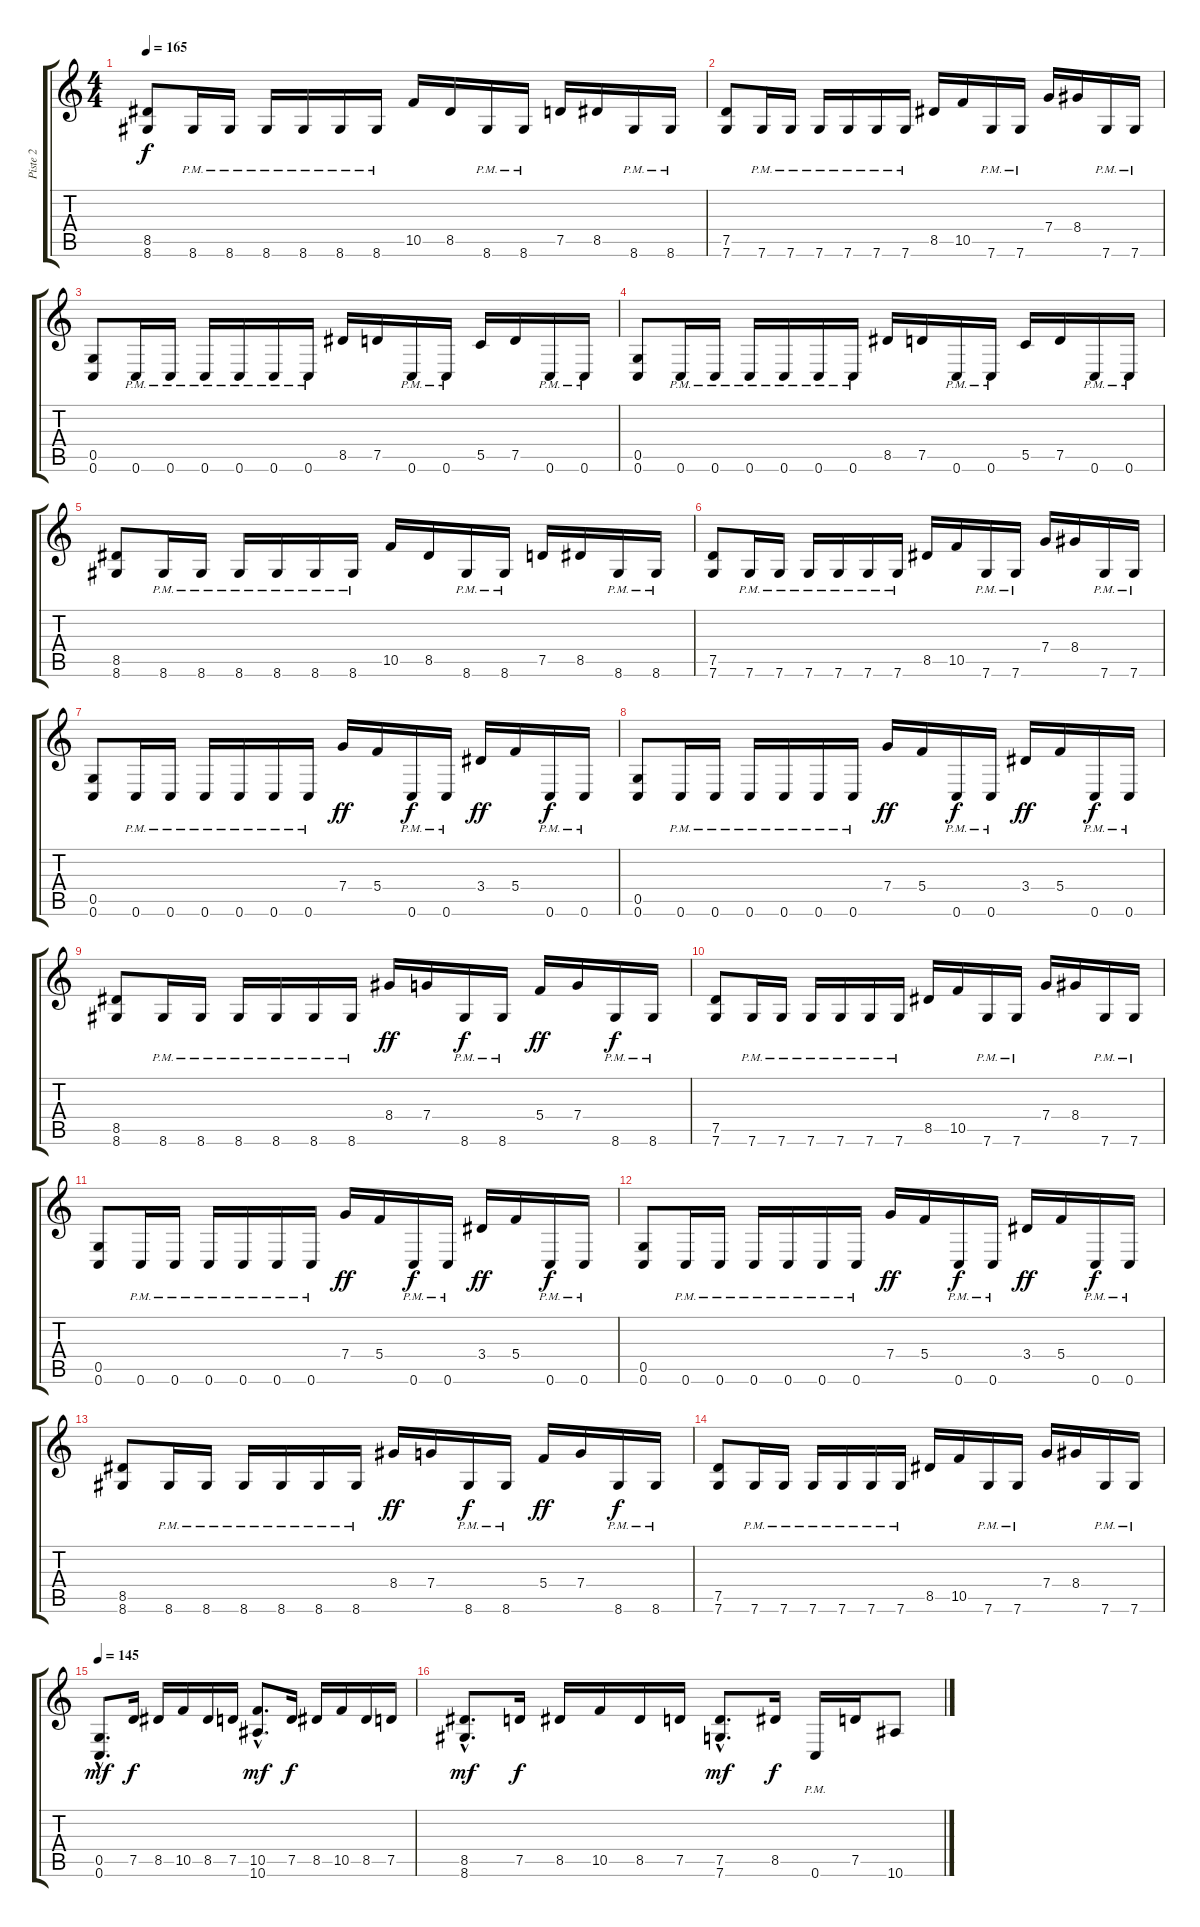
\track ("Piste 2" "Piste 2") {instrument distortionguitar}
\staff {score tabs}
\tuning (D4 A3 F3 C3 G2 C2) {hide}
\ts (4 4)
\tempo 165
\clef g2
\ks c
(8.5 8.6).8{dy f} 8.6{pm}.16 8.6{pm}.16 8.6{pm}.16 8.6{pm}.16 8.6{pm}.16 8.6{pm}.16 10.5.16 8.5.16 8.6{pm}.16 8.6{pm}.16 7.5.16 8.5.16 8.6{pm}.16 8.6{pm}.16 |
(7.5 7.6).8 7.6{pm}.16 7.6{pm}.16 7.6{pm}.16 7.6{pm}.16 7.6{pm}.16 7.6{pm}.16 8.5.16 10.5.16 7.6{pm}.16 7.6{pm}.16 7.4.16 8.4.16 7.6{pm}.16 7.6{pm}.16 |
(0.5 0.6).8 0.6{pm}.16 0.6{pm}.16 0.6{pm}.16 0.6{pm}.16 0.6{pm}.16 0.6{pm}.16 8.5.16 7.5.16 0.6{pm}.16 0.6{pm}.16 5.5.16 7.5.16 0.6{pm}.16 0.6{pm}.16 |
(0.5 0.6).8 0.6{pm}.16 0.6{pm}.16 0.6{pm}.16 0.6{pm}.16 0.6{pm}.16 0.6{pm}.16 8.5.16 7.5.16 0.6{pm}.16 0.6{pm}.16 5.5.16 7.5.16 0.6{pm}.16 0.6{pm}.16 |
(8.5 8.6).8 8.6{pm}.16 8.6{pm}.16 8.6{pm}.16 8.6{pm}.16 8.6{pm}.16 8.6{pm}.16 10.5.16 8.5.16 8.6{pm}.16 8.6{pm}.16 7.5.16 8.5.16 8.6{pm}.16 8.6{pm}.16 |
(7.5 7.6).8 7.6{pm}.16 7.6{pm}.16 7.6{pm}.16 7.6{pm}.16 7.6{pm}.16 7.6{pm}.16 8.5.16 10.5.16 7.6{pm}.16 7.6{pm}.16 7.4.16 8.4.16 7.6{pm}.16 7.6{pm}.16 |
(0.5 0.6).8 0.6{pm}.16 0.6{pm}.16 0.6{pm}.16 0.6{pm}.16 0.6{pm}.16 0.6{pm}.16 7.4.16{dy ff} 5.4.16 0.6{pm}.16{dy f} 0.6{pm}.16 3.4.16{dy ff} 5.4.16 0.6{pm}.16{dy f} 0.6{pm}.16 |
(0.5 0.6).8 0.6{pm}.16 0.6{pm}.16 0.6{pm}.16 0.6{pm}.16 0.6{pm}.16 0.6{pm}.16 7.4.16{dy ff} 5.4.16 0.6{pm}.16{dy f} 0.6{pm}.16 3.4.16{dy ff} 5.4.16 0.6{pm}.16{dy f} 0.6{pm}.16 |
(8.5 8.6).8 8.6{pm}.16 8.6{pm}.16 8.6{pm}.16 8.6{pm}.16 8.6{pm}.16 8.6{pm}.16 8.4.16{dy ff} 7.4.16 8.6{pm}.16{dy f} 8.6{pm}.16 5.4.16{dy ff} 7.4.16 8.6{pm}.16{dy f} 8.6{pm}.16 |
(7.5 7.6).8 7.6{pm}.16 7.6{pm}.16 7.6{pm}.16 7.6{pm}.16 7.6{pm}.16 7.6{pm}.16 8.5.16 10.5.16 7.6{pm}.16 7.6{pm}.16 7.4.16 8.4.16 7.6{pm}.16 7.6{pm}.16 |
(0.5 0.6).8 0.6{pm}.16 0.6{pm}.16 0.6{pm}.16 0.6{pm}.16 0.6{pm}.16 0.6{pm}.16 7.4.16{dy ff} 5.4.16 0.6{pm}.16{dy f} 0.6{pm}.16 3.4.16{dy ff} 5.4.16 0.6{pm}.16{dy f} 0.6{pm}.16 |
(0.5 0.6).8 0.6{pm}.16 0.6{pm}.16 0.6{pm}.16 0.6{pm}.16 0.6{pm}.16 0.6{pm}.16 7.4.16{dy ff} 5.4.16 0.6{pm}.16{dy f} 0.6{pm}.16 3.4.16{dy ff} 5.4.16 0.6{pm}.16{dy f} 0.6{pm}.16 |
(8.5 8.6).8 8.6{pm}.16 8.6{pm}.16 8.6{pm}.16 8.6{pm}.16 8.6{pm}.16 8.6{pm}.16 8.4.16{dy ff} 7.4.16 8.6{pm}.16{dy f} 8.6{pm}.16 5.4.16{dy ff} 7.4.16 8.6{pm}.16{dy f} 8.6{pm}.16 |
(7.5 7.6).8 7.6{pm}.16 7.6{pm}.16 7.6{pm}.16 7.6{pm}.16 7.6{pm}.16 7.6{pm}.16 8.5.16 10.5.16 7.6{pm}.16 7.6{pm}.16 7.4.16 8.4.16 7.6{pm}.16 7.6{pm}.16 |
\tempo 145
(0.5{hac} 0.6{hac}).8{d dy mf} 7.5.16{dy f} 8.5.16 10.5.16 8.5.16 7.5.16 (10.5{hac} 10.6{hac}).8{d dy mf} 7.5.16{dy f} 8.5.16 10.5.16 8.5.16 7.5.16 |
(8.5{hac} 8.6{hac}).8{d dy mf} 7.5.16{dy f} 8.5.16 10.5.16 8.5.16 7.5.16 (7.5{hac} 7.6{hac}).8{d dy mf} 8.5.16{dy f} 0.6{pm}.16 7.5.16 10.6.8
